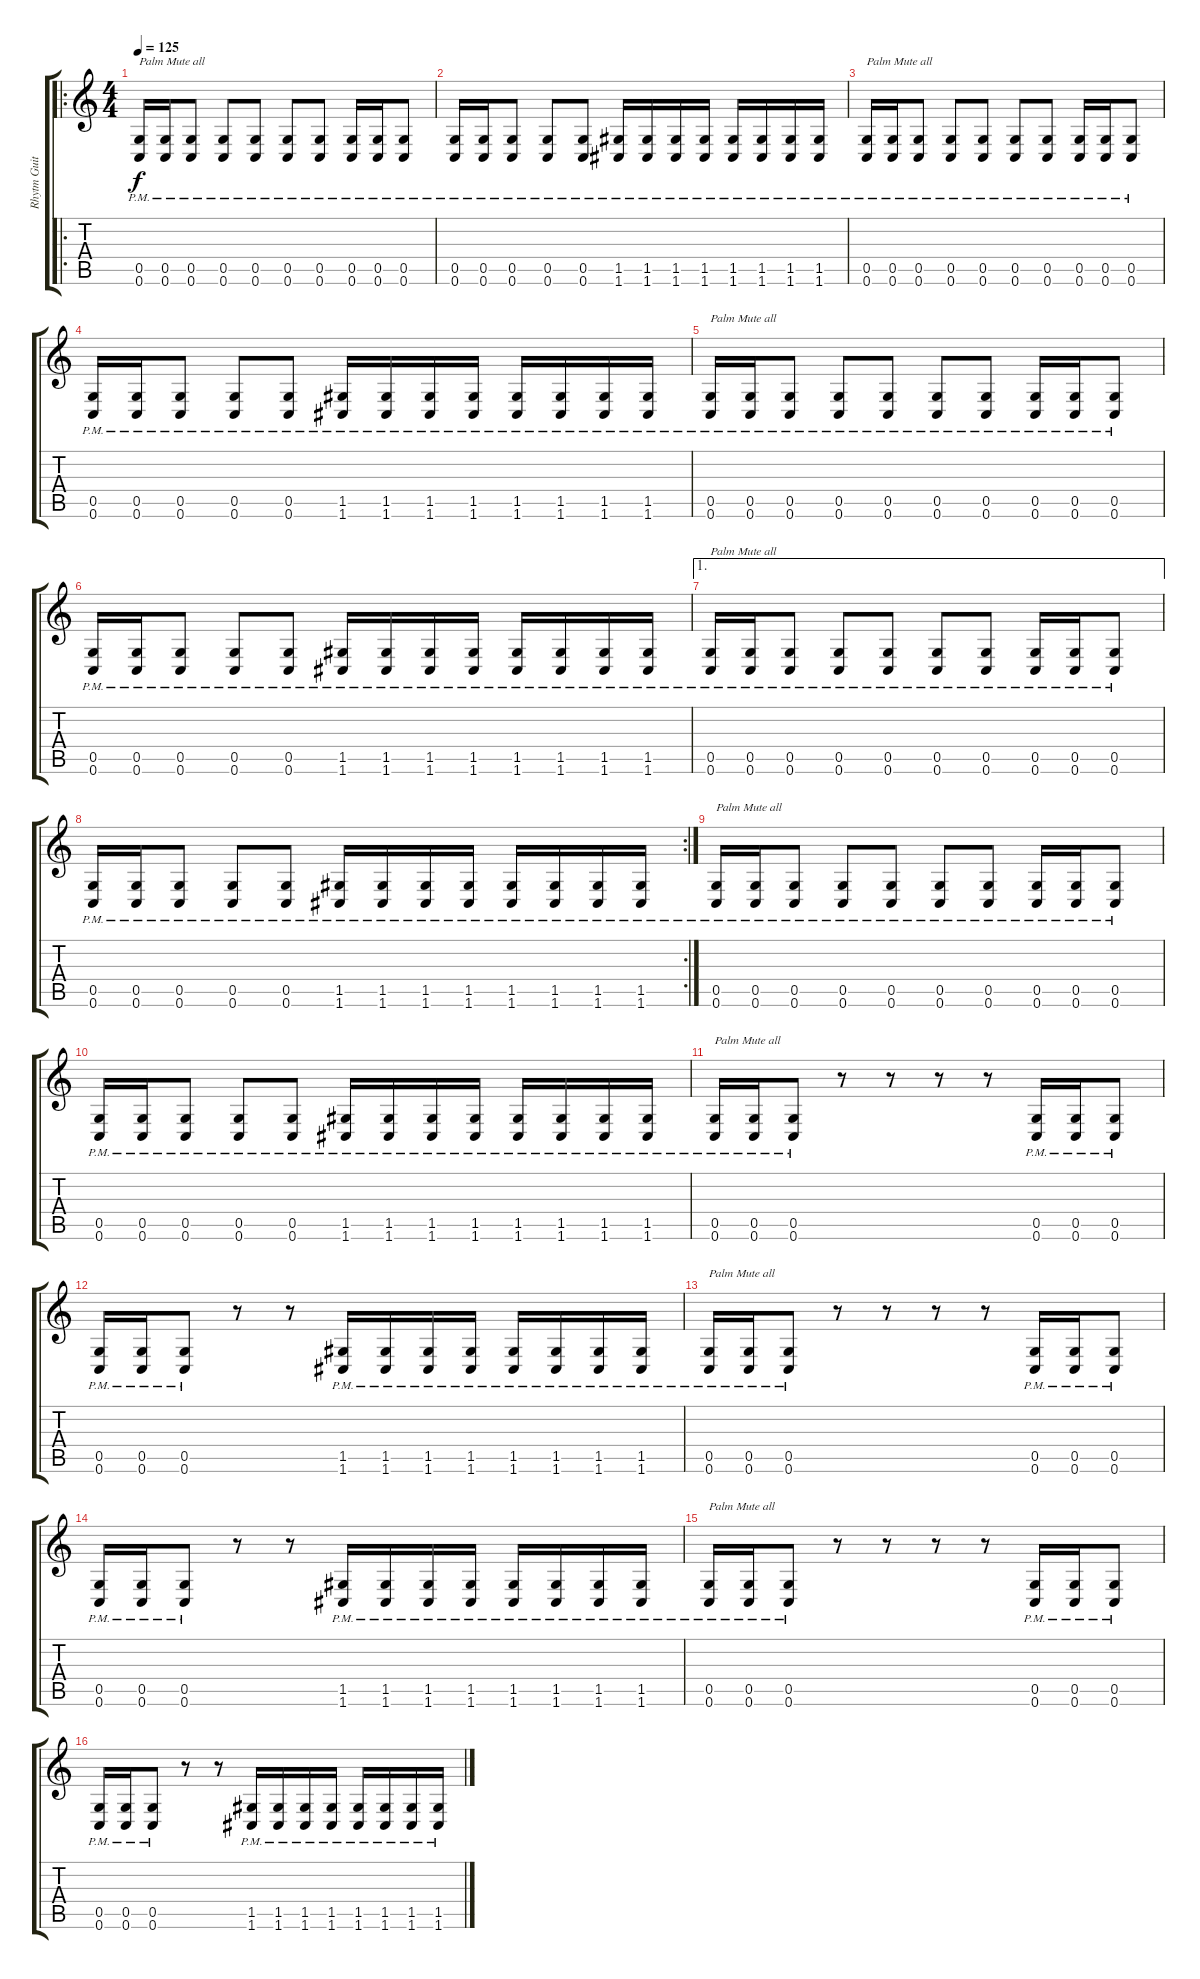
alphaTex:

\track ("Rhytm Guitar" "Rhytm Guit") {instrument distortionguitar}
\staff {score tabs}
\tuning (D4 A3 F3 C3 G2 C2) {hide}
\ro
\ts (4 4)
\tempo 125
\clef g2
\ks c
(0.5{pm} 0.6{pm}).16{txt "Palm Mute all" dy f} (0.5{pm} 0.6{pm}).16 (0.5{pm} 0.6{pm}).8 (0.5{pm} 0.6{pm}).8 (0.5{pm} 0.6{pm}).8 (0.5{pm} 0.6{pm}).8 (0.5{pm} 0.6{pm}).8 (0.5{pm} 0.6{pm}).16 (0.5{pm} 0.6{pm}).16 (0.5{pm} 0.6{pm}).8 |
(0.5{pm} 0.6{pm}).16 (0.5{pm} 0.6{pm}).16 (0.5{pm} 0.6{pm}).8 (0.5{pm} 0.6{pm}).8 (0.5{pm} 0.6{pm}).8 (1.5{pm} 1.6{pm}).16 (1.5{pm} 1.6{pm}).16 (1.5{pm} 1.6{pm}).16 (1.5{pm} 1.6{pm}).16 (1.5{pm} 1.6{pm}).16 (1.5{pm} 1.6{pm}).16 (1.5{pm} 1.6{pm}).16 (1.5{pm} 1.6{pm}).16 |
(0.5{pm} 0.6{pm}).16{txt "Palm Mute all"} (0.5{pm} 0.6{pm}).16 (0.5{pm} 0.6{pm}).8 (0.5{pm} 0.6{pm}).8 (0.5{pm} 0.6{pm}).8 (0.5{pm} 0.6{pm}).8 (0.5{pm} 0.6{pm}).8 (0.5{pm} 0.6{pm}).16 (0.5{pm} 0.6{pm}).16 (0.5{pm} 0.6{pm}).8 |
(0.5{pm} 0.6{pm}).16 (0.5{pm} 0.6{pm}).16 (0.5{pm} 0.6{pm}).8 (0.5{pm} 0.6{pm}).8 (0.5{pm} 0.6{pm}).8 (1.5{pm} 1.6{pm}).16 (1.5{pm} 1.6{pm}).16 (1.5{pm} 1.6{pm}).16 (1.5{pm} 1.6{pm}).16 (1.5{pm} 1.6{pm}).16 (1.5{pm} 1.6{pm}).16 (1.5{pm} 1.6{pm}).16 (1.5{pm} 1.6{pm}).16 |
(0.5{pm} 0.6{pm}).16{txt "Palm Mute all"} (0.5{pm} 0.6{pm}).16 (0.5{pm} 0.6{pm}).8 (0.5{pm} 0.6{pm}).8 (0.5{pm} 0.6{pm}).8 (0.5{pm} 0.6{pm}).8 (0.5{pm} 0.6{pm}).8 (0.5{pm} 0.6{pm}).16 (0.5{pm} 0.6{pm}).16 (0.5{pm} 0.6{pm}).8 |
(0.5{pm} 0.6{pm}).16 (0.5{pm} 0.6{pm}).16 (0.5{pm} 0.6{pm}).8 (0.5{pm} 0.6{pm}).8 (0.5{pm} 0.6{pm}).8 (1.5{pm} 1.6{pm}).16 (1.5{pm} 1.6{pm}).16 (1.5{pm} 1.6{pm}).16 (1.5{pm} 1.6{pm}).16 (1.5{pm} 1.6{pm}).16 (1.5{pm} 1.6{pm}).16 (1.5{pm} 1.6{pm}).16 (1.5{pm} 1.6{pm}).16 |
\ae 1
(0.5{pm} 0.6{pm}).16{txt "Palm Mute all"} (0.5{pm} 0.6{pm}).16 (0.5{pm} 0.6{pm}).8 (0.5{pm} 0.6{pm}).8 (0.5{pm} 0.6{pm}).8 (0.5{pm} 0.6{pm}).8 (0.5{pm} 0.6{pm}).8 (0.5{pm} 0.6{pm}).16 (0.5{pm} 0.6{pm}).16 (0.5{pm} 0.6{pm}).8 |
\rc 2
(0.5{pm} 0.6{pm}).16 (0.5{pm} 0.6{pm}).16 (0.5{pm} 0.6{pm}).8 (0.5{pm} 0.6{pm}).8 (0.5{pm} 0.6{pm}).8 (1.5{pm} 1.6{pm}).16 (1.5{pm} 1.6{pm}).16 (1.5{pm} 1.6{pm}).16 (1.5{pm} 1.6{pm}).16 (1.5{pm} 1.6{pm}).16 (1.5{pm} 1.6{pm}).16 (1.5{pm} 1.6{pm}).16 (1.5{pm} 1.6{pm}).16 |
(0.5{pm} 0.6{pm}).16{txt "Palm Mute all"} (0.5{pm} 0.6{pm}).16 (0.5{pm} 0.6{pm}).8 (0.5{pm} 0.6{pm}).8 (0.5{pm} 0.6{pm}).8 (0.5{pm} 0.6{pm}).8 (0.5{pm} 0.6{pm}).8 (0.5{pm} 0.6{pm}).16 (0.5{pm} 0.6{pm}).16 (0.5{pm} 0.6{pm}).8 |
(0.5{pm} 0.6{pm}).16 (0.5{pm} 0.6{pm}).16 (0.5{pm} 0.6{pm}).8 (0.5{pm} 0.6{pm}).8 (0.5{pm} 0.6{pm}).8 (1.5{pm} 1.6{pm}).16 (1.5{pm} 1.6{pm}).16 (1.5{pm} 1.6{pm}).16 (1.5{pm} 1.6{pm}).16 (1.5{pm} 1.6{pm}).16 (1.5{pm} 1.6{pm}).16 (1.5{pm} 1.6{pm}).16 (1.5{pm} 1.6{pm}).16 |
(0.5{pm} 0.6{pm}).16{txt "Palm Mute all"} (0.5{pm} 0.6{pm}).16 (0.5{pm} 0.6{pm}).8 r.8 r.8 r.8 r.8 (0.5{pm} 0.6{pm}).16 (0.5{pm} 0.6{pm}).16 (0.5{pm} 0.6{pm}).8 |
(0.5{pm} 0.6{pm}).16 (0.5{pm} 0.6{pm}).16 (0.5{pm} 0.6{pm}).8 r.8 r.8 (1.5{pm} 1.6{pm}).16 (1.5{pm} 1.6{pm}).16 (1.5{pm} 1.6{pm}).16 (1.5{pm} 1.6{pm}).16 (1.5{pm} 1.6{pm}).16 (1.5{pm} 1.6{pm}).16 (1.5{pm} 1.6{pm}).16 (1.5{pm} 1.6{pm}).16 |
(0.5{pm} 0.6{pm}).16{txt "Palm Mute all"} (0.5{pm} 0.6{pm}).16 (0.5{pm} 0.6{pm}).8 r.8 r.8 r.8 r.8 (0.5{pm} 0.6{pm}).16 (0.5{pm} 0.6{pm}).16 (0.5{pm} 0.6{pm}).8 |
(0.5{pm} 0.6{pm}).16 (0.5{pm} 0.6{pm}).16 (0.5{pm} 0.6{pm}).8 r.8 r.8 (1.5{pm} 1.6{pm}).16 (1.5{pm} 1.6{pm}).16 (1.5{pm} 1.6{pm}).16 (1.5{pm} 1.6{pm}).16 (1.5{pm} 1.6{pm}).16 (1.5{pm} 1.6{pm}).16 (1.5{pm} 1.6{pm}).16 (1.5{pm} 1.6{pm}).16 |
(0.5{pm} 0.6{pm}).16{txt "Palm Mute all"} (0.5{pm} 0.6{pm}).16 (0.5{pm} 0.6{pm}).8 r.8 r.8 r.8 r.8 (0.5{pm} 0.6{pm}).16 (0.5{pm} 0.6{pm}).16 (0.5{pm} 0.6{pm}).8 |
(0.5{pm} 0.6{pm}).16 (0.5{pm} 0.6{pm}).16 (0.5{pm} 0.6{pm}).8 r.8 r.8 (1.5{pm} 1.6{pm}).16 (1.5{pm} 1.6{pm}).16 (1.5{pm} 1.6{pm}).16 (1.5{pm} 1.6{pm}).16 (1.5{pm} 1.6{pm}).16 (1.5{pm} 1.6{pm}).16 (1.5{pm} 1.6{pm}).16 (1.5{pm} 1.6{pm}).16
